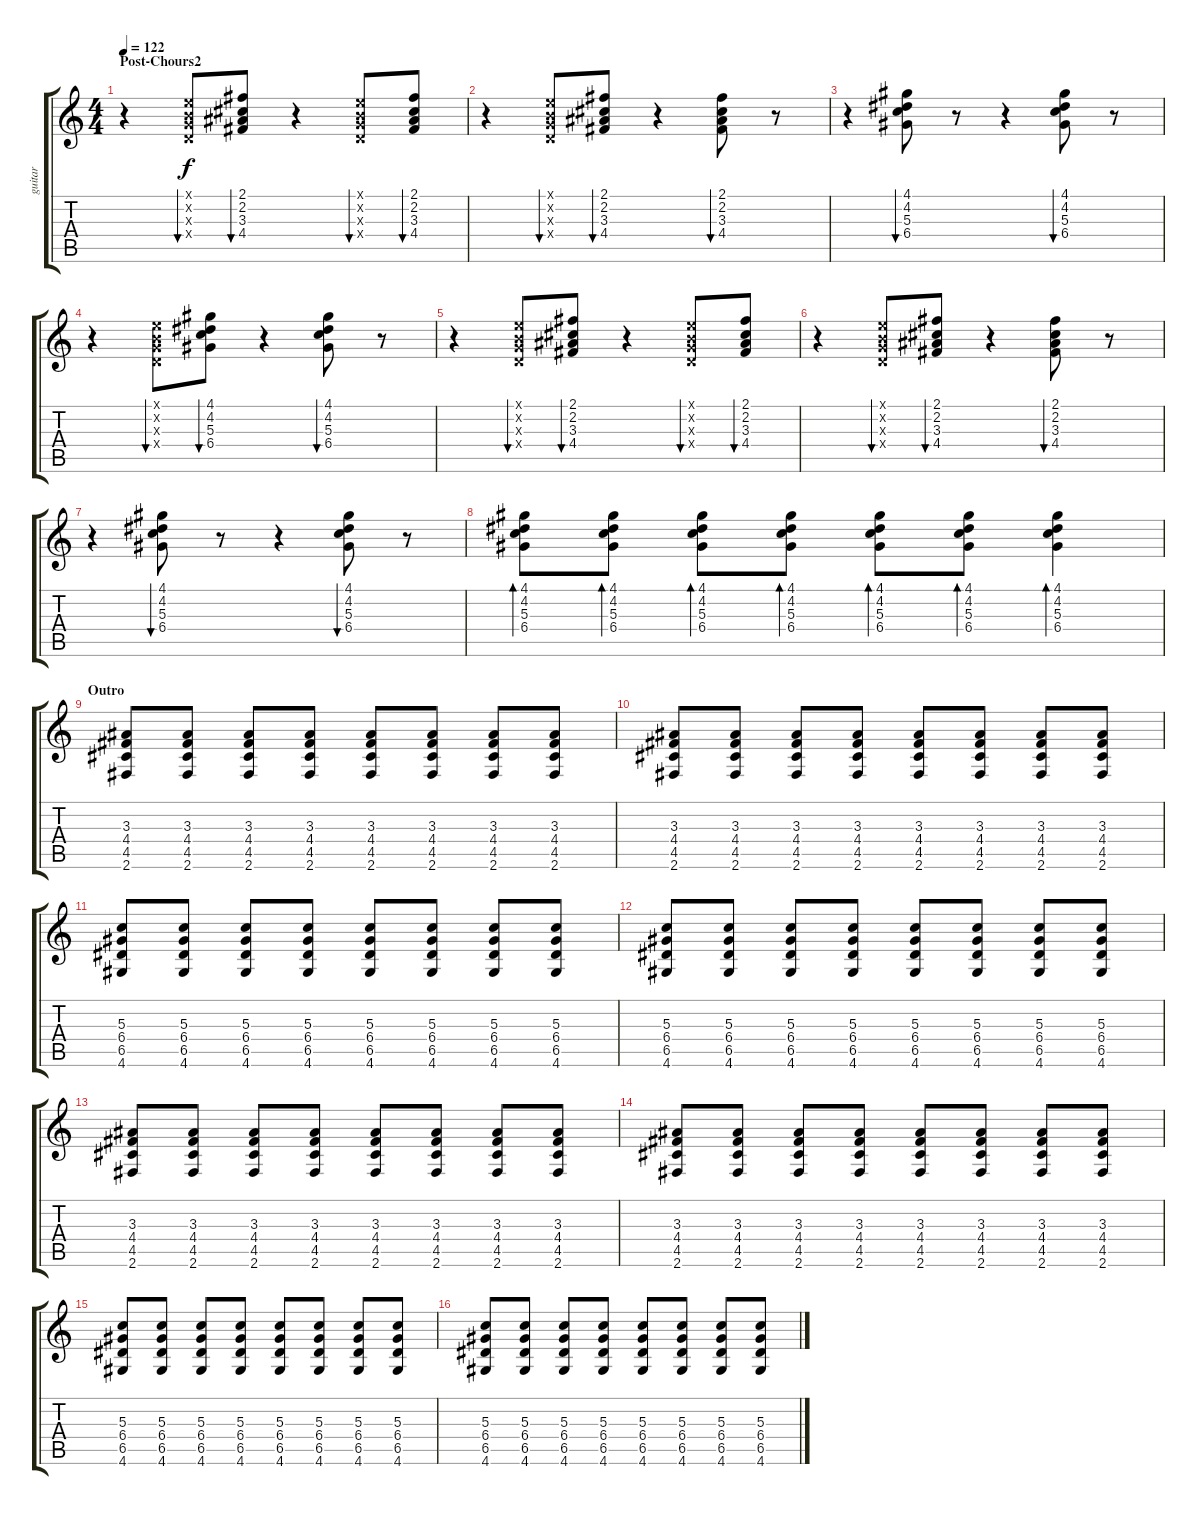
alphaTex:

\track ("guitar" "guitar") {instrument distortionguitar}
\staff {score tabs}
\tuning (E4 B3 G3 D3 A2 E2) {hide}
\ts (4 4)
\section ("" "Post-Chours2")
\tempo 122
\clef g2
\ks c
r.4{dy f} (0.1{x} 0.2{x} 0.3{x} 0.4{x}).8{bu 30} (2.1 2.2 3.3 4.4).8{bu 30} r.4 (0.1{x} 0.2{x} 0.3{x} 0.4{x}).8{bu 30} (2.1 2.2 3.3 4.4).8{bu 30} |
r.4 (0.1{x} 0.2{x} 0.3{x} 0.4{x}).8{bu 30} (2.1 2.2 3.3 4.4).8{bu 30} r.4 (2.1 2.2 3.3 4.4).8{bu 30} r.8 |
r.4 (4.1 4.2 5.3 6.4).8{bu 30} r.8 r.4 (4.1 4.2 5.3 6.4).8{bu 30} r.8 |
r.4 (0.1{x} 0.2{x} 0.3{x} 0.4{x}).8{bu 30} (4.1 4.2 5.3 6.4).8{bu 30} r.4 (4.1 4.2 5.3 6.4).8{bu 30} r.8 |
r.4 (0.1{x} 0.2{x} 0.3{x} 0.4{x}).8{bu 30} (2.1 2.2 3.3 4.4).8{bu 30} r.4 (0.1{x} 0.2{x} 0.3{x} 0.4{x}).8{bu 30} (2.1 2.2 3.3 4.4).8{bu 30} |
r.4 (0.1{x} 0.2{x} 0.3{x} 0.4{x}).8{bu 30} (2.1 2.2 3.3 4.4).8{bu 30} r.4 (2.1 2.2 3.3 4.4).8{bu 30} r.8 |
r.4 (4.1 4.2 5.3 6.4).8{bu 30} r.8 r.4 (4.1 4.2 5.3 6.4).8{bu 30} r.8 |
(4.1 4.2 5.3 6.4).8{bd 30} (4.1 4.2 5.3 6.4).8{bd 30} (4.1 4.2 5.3 6.4).8{bd 30} (4.1 4.2 5.3 6.4).8{bd 30} (4.1 4.2 5.3 6.4).8{bd 30} (4.1 4.2 5.3 6.4).8{bd 30} (4.1 4.2 5.3 6.4).4{bd 30} |
\section ("" "Outro")
(3.3 4.4 4.5 2.6).8 (3.3 4.4 4.5 2.6).8 (3.3 4.4 4.5 2.6).8 (3.3 4.4 4.5 2.6).8 (3.3 4.4 4.5 2.6).8 (3.3 4.4 4.5 2.6).8 (3.3 4.4 4.5 2.6).8 (3.3 4.4 4.5 2.6).8 |
(3.3 4.4 4.5 2.6).8 (3.3 4.4 4.5 2.6).8 (3.3 4.4 4.5 2.6).8 (3.3 4.4 4.5 2.6).8 (3.3 4.4 4.5 2.6).8 (3.3 4.4 4.5 2.6).8 (3.3 4.4 4.5 2.6).8 (3.3 4.4 4.5 2.6).8 |
(5.3 6.4 6.5 4.6).8 (5.3 6.4 6.5 4.6).8 (5.3 6.4 6.5 4.6).8 (5.3 6.4 6.5 4.6).8 (5.3 6.4 6.5 4.6).8 (5.3 6.4 6.5 4.6).8 (5.3 6.4 6.5 4.6).8 (5.3 6.4 6.5 4.6).8 |
(5.3 6.4 6.5 4.6).8 (5.3 6.4 6.5 4.6).8 (5.3 6.4 6.5 4.6).8 (5.3 6.4 6.5 4.6).8 (5.3 6.4 6.5 4.6).8 (5.3 6.4 6.5 4.6).8 (5.3 6.4 6.5 4.6).8 (5.3 6.4 6.5 4.6).8 |
(3.3 4.4 4.5 2.6).8 (3.3 4.4 4.5 2.6).8 (3.3 4.4 4.5 2.6).8 (3.3 4.4 4.5 2.6).8 (3.3 4.4 4.5 2.6).8 (3.3 4.4 4.5 2.6).8 (3.3 4.4 4.5 2.6).8 (3.3 4.4 4.5 2.6).8 |
(3.3 4.4 4.5 2.6).8 (3.3 4.4 4.5 2.6).8 (3.3 4.4 4.5 2.6).8 (3.3 4.4 4.5 2.6).8 (3.3 4.4 4.5 2.6).8 (3.3 4.4 4.5 2.6).8 (3.3 4.4 4.5 2.6).8 (3.3 4.4 4.5 2.6).8 |
(5.3 6.4 6.5 4.6).8 (5.3 6.4 6.5 4.6).8 (5.3 6.4 6.5 4.6).8 (5.3 6.4 6.5 4.6).8 (5.3 6.4 6.5 4.6).8 (5.3 6.4 6.5 4.6).8 (5.3 6.4 6.5 4.6).8 (5.3 6.4 6.5 4.6).8 |
(5.3 6.4 6.5 4.6).8 (5.3 6.4 6.5 4.6).8 (5.3 6.4 6.5 4.6).8 (5.3 6.4 6.5 4.6).8 (5.3 6.4 6.5 4.6).8 (5.3 6.4 6.5 4.6).8 (5.3 6.4 6.5 4.6).8 (5.3 6.4 6.5 4.6).8
